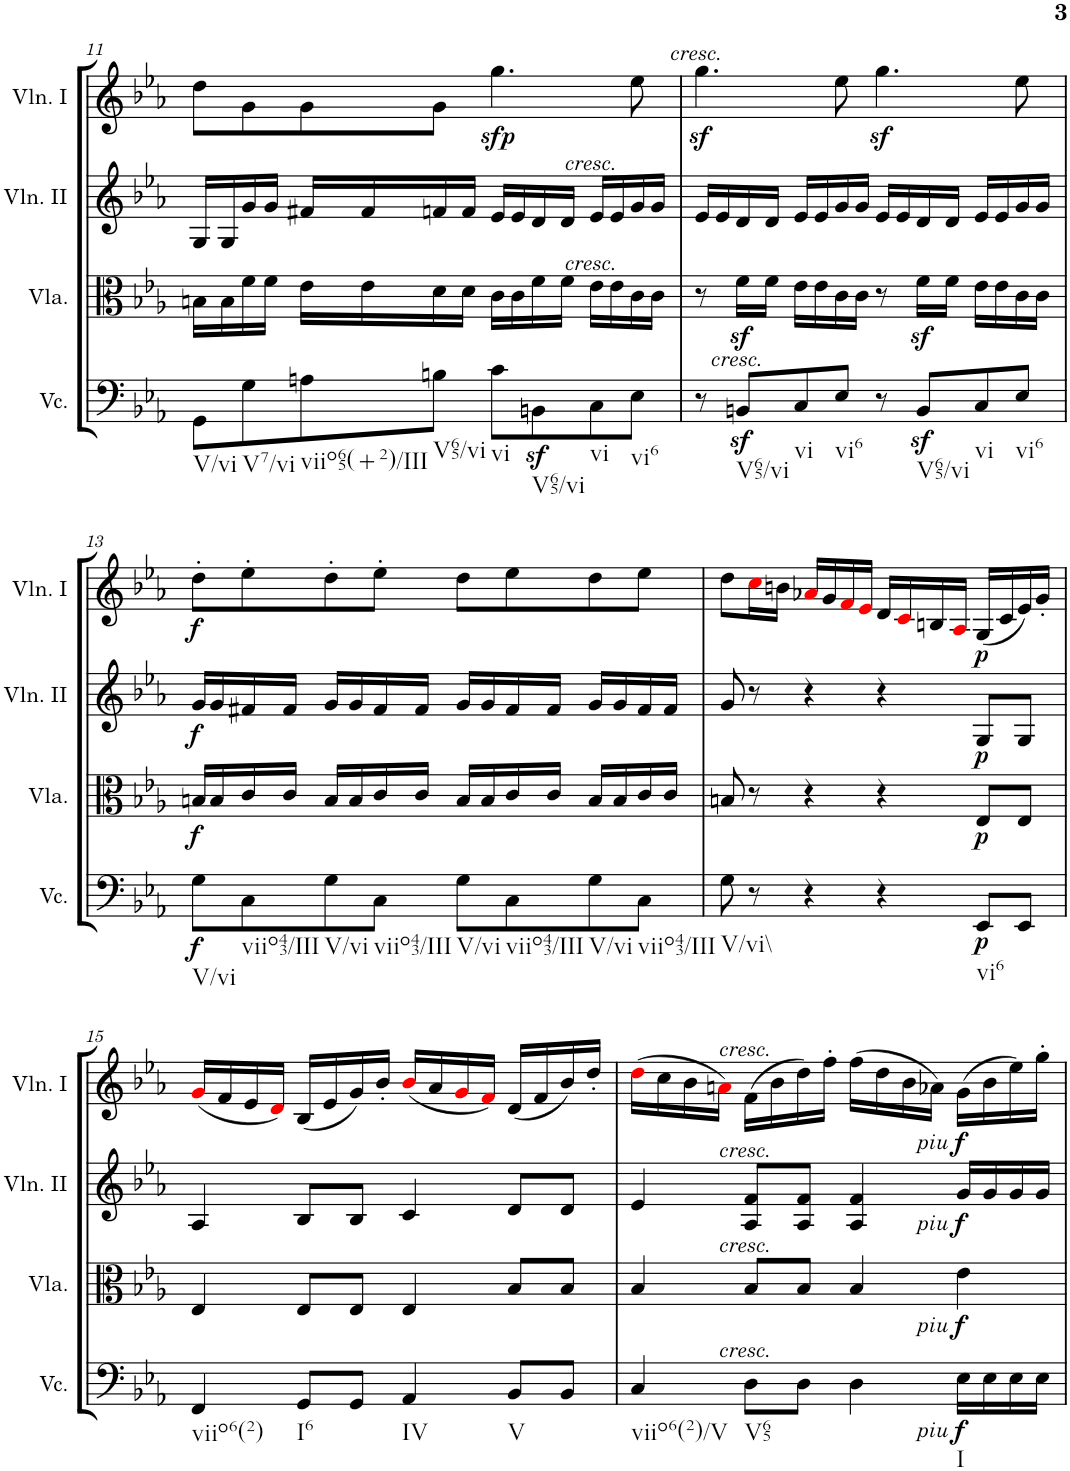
**kern	**dynam	**kern	**dynam	**kern	**dynam	**kern	**dynam
*part4	*part4	*part3	*part3	*part2	*part2	*part1	*part1
*staff4	*staff4	*staff3	*staff3	*staff2	*staff2	*staff1	*staff1
*I"Violoncello	*	*I"Viola	*	*I"Violino II	*	*I"Violino I	*
*I'Vc.	*	*I'Vla.	*	*I'Vln. II	*	*I'Vln. I	*
!!LO:PB:g=z
*clefF4	*	*clefC3	*	*clefG2	*	*clefG2	*
*k[b-e-a-]	*	*k[b-e-a-]	*	*k[b-e-a-]	*	*k[b-e-a-]	*
*M4/4	*	*M4/4	*	*M4/4	*	*M4/4	*
*met(c)	*	*met(c)	*	*met(c)	*	*met(c)	*
=11	=11	=11	=11	=11	=11	=11	=11
!LO:TX:b:t=V/vi	!	!	!	!	!	!	!
8GG\L	.	16Bn\LL	.	16G/LL	.	8dd\L	.
.	.	16B\	.	16G/	.	.	.
!LO:TX:b:t=V7/vi	!	!	!	!	!	!	!
8G\	.	16f\	.	16g/	.	8g\	.
.	.	16f\JJ	.	16g/JJ	.	.	.
!LO:TX:b:t=viio65(+2)/III	!	!	!	!	!	!	!
8An\	.	16e-\LL	.	16f#X/LL	.	8g\	.
.	.	16e-\	.	16f#/	.	.	.
!LO:TX:b:t=V65/vi	!	!	!	!	!	!	!
8Bn\J	.	16d\	.	16fn/	.	8g\J	.
.	.	16d\JJ	.	16f/JJ	.	.	.
!LO:TX:b:t=vi	!	!	!	!	!	!	!
!	!	!	!	!	!	!	!LO:DY:b
8c\L	.	16c\LL	.	16e-/LL	.	4.gg\	sfp
.	.	16c\	.	16e-/	.	.	.
!LO:TX:b:t=V65/vi	!	!	!	!	!	!	!
8BBnz<\	.	16f\	.	16d/	.	.	.
.	.	16f\JJ	.	16d/JJ	.	.	.
!	!	!	!	!LO:TX:a:i:t=cresc.	!	!	!
!	!	!LO:TX:a:i:t=cresc.	!	!	!	!	!
!LO:TX:b:t=vi	!	!	!	!	!	!	!
8C\	.	16e-\LL	.	16e-/LL	.	.	.
.	.	16e-\	.	16e-/	.	.	.
!LO:TX:b:t=vi6	!	!	!	!	!	!	!
8E-\J	.	16c\	.	16g/	.	8ee-\	.
.	.	16c\JJ	.	16g/JJ	.	.	.
=12	=12	=12	=12	=12	=12	=12	=12
!	!	!	!	!	!	!LO:TX:a:i:t=cresc.	!
8r	.	8r	.	16e-/LL	.	4.ggz<\	.
.	.	.	.	16e-/	.	.	.
!LO:TX:a:i:t=cresc.	!	!	!	!	!	!	!
!LO:TX:b:t=V65/vi	!	!	!	!	!	!	!
8BBnz</L	.	16fz<\LL	.	16d/	.	.	.
.	.	16f\JJ	.	16d/JJ	.	.	.
!LO:TX:b:t=vi	!	!	!	!	!	!	!
8C/	.	16e-\LL	.	16e-/LL	.	.	.
.	.	16e-\	.	16e-/	.	.	.
!LO:TX:b:t=vi6	!	!	!	!	!	!	!
8E-/J	.	16c\	.	16g/	.	8ee-\	.
.	.	16c\JJ	.	16g/JJ	.	.	.
8r	.	8r	.	16e-/LL	.	4.ggz<\	.
.	.	.	.	16e-/	.	.	.
!LO:TX:b:t=V65/vi	!	!	!	!	!	!	!
8BBz</L	.	16fz<\LL	.	16d/	.	.	.
.	.	16f\JJ	.	16d/JJ	.	.	.
!LO:TX:b:t=vi	!	!	!	!	!	!	!
8C/	.	16e-\LL	.	16e-/LL	.	.	.
.	.	16e-\	.	16e-/	.	.	.
!LO:TX:b:t=vi6	!	!	!	!	!	!	!
8E-/J	.	16c\	.	16g/	.	8ee-\	.
.	.	16c\JJ	.	16g/JJ	.	.	.
!!LO:LB:g=z
=13	=13	=13	=13	=13	=13	=13	=13
!LO:TX:b:t=V/vi	!	!	!	!	!	!	!
!	!LO:DY:b	!	!LO:DY:b	!	!LO:DY:b	!	!LO:DY:b
8G\L	f	16Bn/LL	f	16g/LL	f	8dd'\L	f
.	.	16B/	.	16g/	.	.	.
!LO:TX:b:t=viio43/III	!	!	!	!	!	!	!
8C\	.	16c/	.	16f#X/	.	8ee-'\	.
.	.	16c/JJ	.	16f#/JJ	.	.	.
!LO:TX:b:t=V/vi	!	!	!	!	!	!	!
8G\	.	16B/LL	.	16g/LL	.	8dd'\	.
.	.	16B/	.	16g/	.	.	.
!LO:TX:b:t=viio43/III	!	!	!	!	!	!	!
8C\J	.	16c/	.	16f#/	.	8ee-'\J	.
.	.	16c/JJ	.	16f#/JJ	.	.	.
!LO:TX:b:t=V/vi	!	!	!	!	!	!	!
8G\L	.	16B/LL	.	16g/LL	.	8dd\L	.
.	.	16B/	.	16g/	.	.	.
!LO:TX:b:t=viio43/III	!	!	!	!	!	!	!
8C\	.	16c/	.	16f#/	.	8ee-\	.
.	.	16c/JJ	.	16f#/JJ	.	.	.
!LO:TX:b:t=V/vi	!	!	!	!	!	!	!
8G\	.	16B/LL	.	16g/LL	.	8dd\	.
.	.	16B/	.	16g/	.	.	.
!LO:TX:b:t=viio43/III	!	!	!	!	!	!	!
8C\J	.	16c/	.	16f#/	.	8ee-\J	.
.	.	16c/JJ	.	16f#/JJ	.	.	.
=14	=14	=14	=14	=14	=14	=14	=14
!LO:TX:b:t=V/vi\\	!	!	!	!	!	!	!
8G\	.	8Bn/	.	8g/	.	8dd\L	.
8r	.	8r	.	8r	.	16cci\L	.
.	.	.	.	.	.	16bn\JJ	.
4r	.	4r	.	4r	.	16a-Xi/LL	.
.	.	.	.	.	.	16g/	.
.	.	.	.	.	.	16fi/	.
.	.	.	.	.	.	16e-i/JJ	.
4r	.	4r	.	4r	.	16d/LL	.
.	.	.	.	.	.	16ci/	.
.	.	.	.	.	.	16Bn/	.
.	.	.	.	.	.	16A-i/JJ	.
!LO:TX:b:t=vi6	!	!	!	!	!	!	!
!	!LO:DY:b	!	!LO:DY:b	!	!LO:DY:b	!	!LO:DY:b
8EE-/L	p	8E-/L	p	8G/L	p	(16G/LL	p
.	.	.	.	.	.	16c/	.
8EE-/J	.	8E-/J	.	8G/J	.	16e-/)	.
.	.	.	.	.	.	16g'/JJ	.
!!LO:LB:g=z
=15	=15	=15	=15	=15	=15	=15	=15
!LO:TX:b:t=viio6(2)	!	!	!	!	!	!	!
4FF/	.	4E-/	.	4A-/	.	(16gi/LL	.
.	.	.	.	.	.	16f/	.
.	.	.	.	.	.	16e-/	.
.	.	.	.	.	.	16di/JJ)	.
!LO:TX:b:t=I6	!	!	!	!	!	!	!
8GG/L	.	8E-/L	.	8B-/L	.	(16B-/LL	.
.	.	.	.	.	.	16e-/	.
8GG/J	.	8E-/J	.	8B-/J	.	16g/)	.
.	.	.	.	.	.	16b-'/JJ	.
!LO:TX:b:t=IV	!	!	!	!	!	!	!
4AA-/	.	4E-/	.	4c/	.	(16b-i/LL	.
.	.	.	.	.	.	16a-/	.
.	.	.	.	.	.	16gi/	.
.	.	.	.	.	.	16fi/JJ)	.
!LO:TX:b:t=V	!	!	!	!	!	!	!
8BB-/L	.	8B-/L	.	8d/L	.	(16d/LL	.
.	.	.	.	.	.	16f/	.
8BB-/J	.	8B-/J	.	8d/J	.	16b-/)	.
.	.	.	.	.	.	16dd'/JJ	.
=16	=16	=16	=16	=16	=16	=16	=16
!LO:TX:b:t=viio6(2)/V	!	!	!	!	!	!	!
4C/	.	4B-/	.	4e-/	.	(16ddi\LL	.
.	.	.	.	.	.	16cc\	.
.	.	.	.	.	.	16b-\	.
.	.	.	.	.	.	16ani\JJ)	.
!	!	!	!	!	!	!LO:TX:a:i:t=cresc.	!
!	!	!	!	!LO:TX:a:i:t=cresc.	!	!	!
!	!	!LO:TX:a:i:t=cresc.	!	!	!	!	!
!LO:TX:a:i:t=cresc.	!	!	!	!	!	!	!
!LO:TX:b:t=V65	!	!	!	!	!	!	!
8D\L	.	8B-/L	.	8A-/ 8f/L	.	(16f\LL	.
.	.	.	.	.	.	16b-\	.
8D\J	.	8B-/J	.	8A-/ 8f/J	.	16dd\)	.
.	.	.	.	.	.	16ff'\JJ	.
4D\	.	4B-/	.	4A-/ 4f/	.	(16ff\LL	.
.	.	.	.	.	.	16dd\	.
.	.	.	.	.	.	16b-\	.
.	.	.	.	.	.	16a-X\JJ)	.
!LO:TX:b:t=I	!	!	!	!	!	!	!
!	!LO:DY:b	!	!	!	!	!	!
!	!LO:DY:n=1:b	!	!LO:DY:b	!	!	!	!
!	!	!	!LO:DY:n=1:b	!	!LO:DY:b	!	!
!	!	!	!	!	!LO:DY:n=1:b	!	!LO:DY:b
!	!	!	!	!	!	!	!LO:DY:n=1:b
16E-\LL	other-dynamics f	4e-\	other-dynamics f	16g/LL	other-dynamics f	(16g\LL	other-dynamics f
16E-\	.	.	.	16g/	.	16b-\	.
16E-\	.	.	.	16g/	.	16ee-\)	.
16E-\JJ	.	.	.	16g/JJ	.	16gg'\JJ	.
=	=	=	=	=	=	=	=
*-	*-	*-	*-	*-	*-	*-	*-
